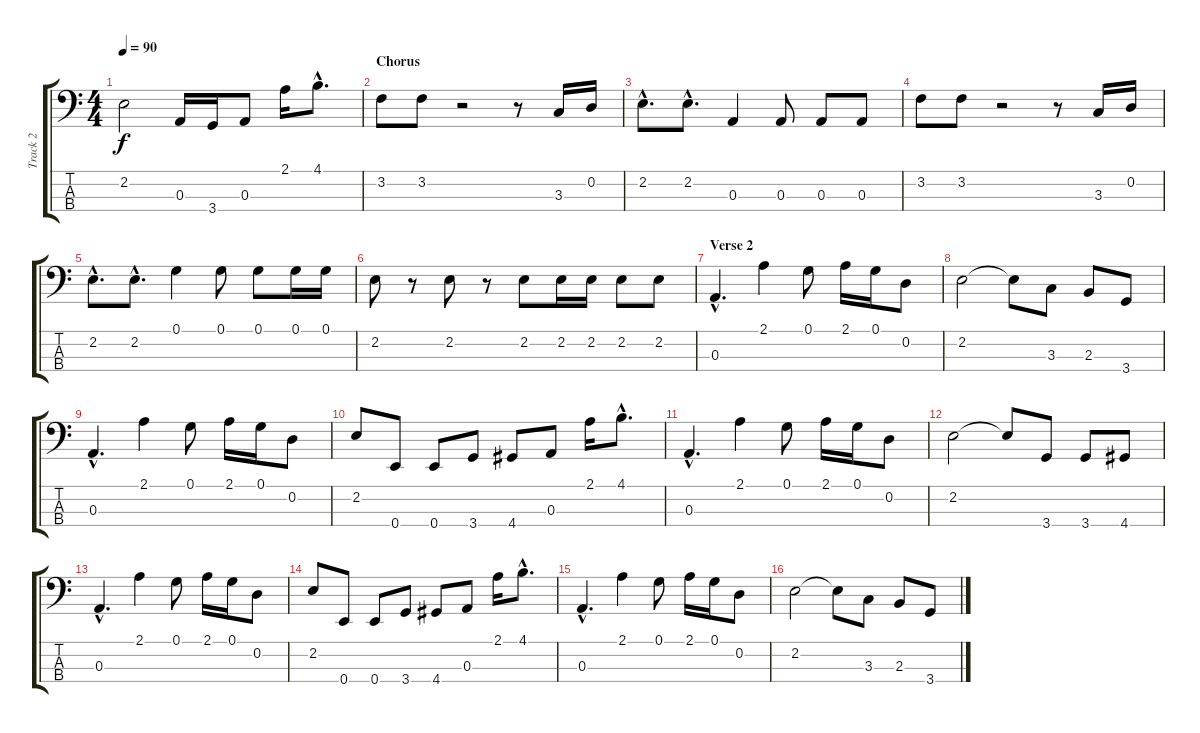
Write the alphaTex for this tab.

\track ("Track 2" "Track 2") {instrument electricbassfinger}
\staff {score tabs}
\tuning (G2 D2 A1 E1) {hide}
\ts (4 4)
\tempo 90
\clef f4
\ks c
2.2.2{dy f} 0.3.16 3.4.16 0.3.8 2.1.16 4.1{hac}.8{d} |
\section ("" "Chorus")
3.2.8 3.2.8 r.2 r.8 3.3.16 0.2.16 |
2.2{hac}.8{d} 2.2{hac}.8{d} 0.3.4 0.3.8 0.3.8 0.3.8 |
3.2.8 3.2.8 r.2 r.8 3.3.16 0.2.16 |
2.2{hac}.8{d} 2.2{hac}.8{d} 0.1.4 0.1.8 0.1.8 0.1.16 0.1.16 |
2.2.8 r.8 2.2.8 r.8 2.2.8 2.2.16 2.2.16 2.2.8 2.2.8 |
\section ("" "Verse 2")
0.3{hac}.4{d} 2.1.4 0.1.8 2.1.16 0.1.16 0.2.8 |
2.2.2 2.2{t}.8 3.3.8 2.3.8 3.4.8 |
0.3{hac}.4{d} 2.1.4 0.1.8 2.1.16 0.1.16 0.2.8 |
2.2.8 0.4.8 0.4.8 3.4.8 4.4.8 0.3.8 2.1.16 4.1{hac}.8{d} |
0.3{hac}.4{d} 2.1.4 0.1.8 2.1.16 0.1.16 0.2.8 |
2.2.2 2.2{t}.8 3.4.8 3.4.8 4.4.8 |
0.3{hac}.4{d} 2.1.4 0.1.8 2.1.16 0.1.16 0.2.8 |
2.2.8 0.4.8 0.4.8 3.4.8 4.4.8 0.3.8 2.1.16 4.1{hac}.8{d} |
0.3{hac}.4{d} 2.1.4 0.1.8 2.1.16 0.1.16 0.2.8 |
2.2.2 2.2{t}.8 3.3.8 2.3.8 3.4.8
